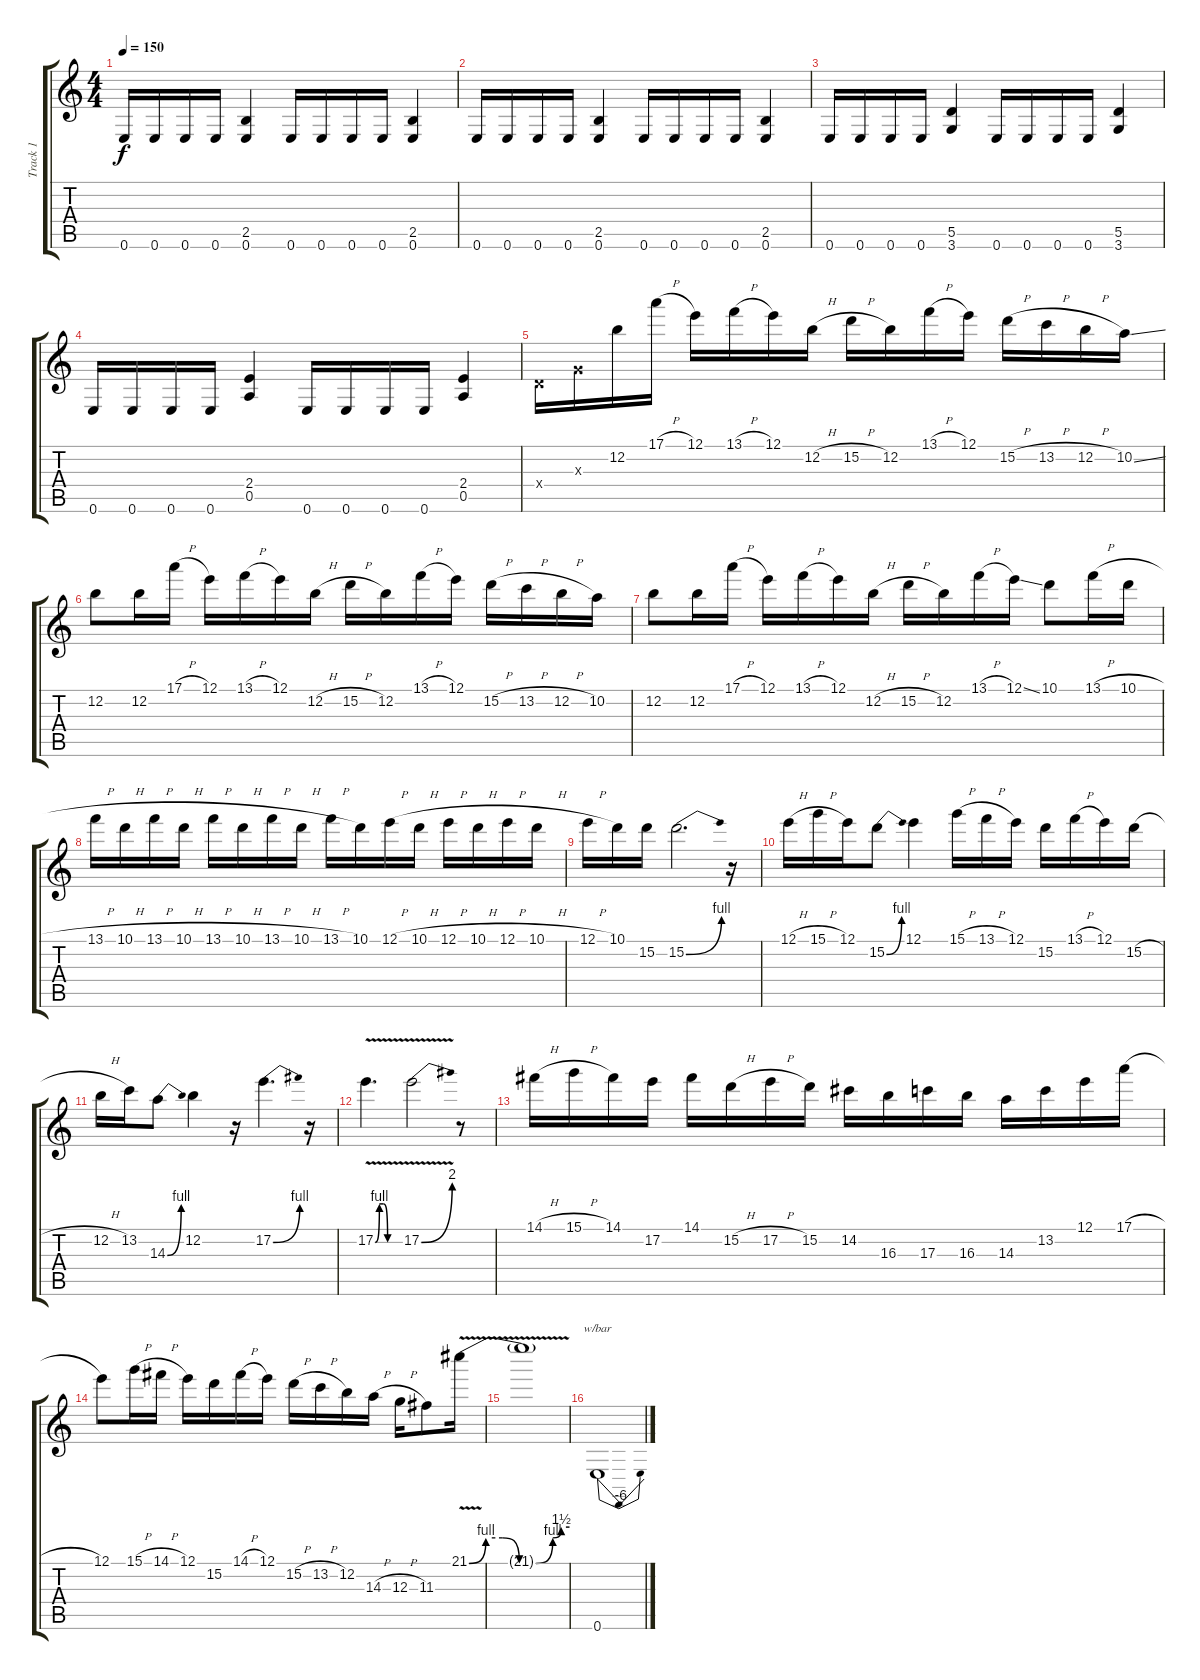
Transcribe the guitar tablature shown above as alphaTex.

\track ("Track 1" "Track 1") {instrument distortionguitar}
\staff {score tabs}
\tuning (E4 B3 G3 D3 A2 E2) {hide}
\ts (4 4)
\tempo 150
\clef g2
\ks c
0.6.16{dy f} 0.6.16 0.6.16 0.6.16 (2.5 0.6).4 0.6.16 0.6.16 0.6.16 0.6.16 (2.5 0.6).4 |
0.6.16 0.6.16 0.6.16 0.6.16 (2.5 0.6).4 0.6.16 0.6.16 0.6.16 0.6.16 (2.5 0.6).4 |
0.6.16 0.6.16 0.6.16 0.6.16 (5.5 3.6).4 0.6.16 0.6.16 0.6.16 0.6.16 (5.5 3.6).4 |
0.6.16 0.6.16 0.6.16 0.6.16 (2.4 0.5).4 0.6.16 0.6.16 0.6.16 0.6.16 (2.4 0.5).4 |
0.4{x}.16 0.3{x}.16 12.2.16 17.1{h}.16 12.1.16 13.1{h}.16 12.1.16 12.2{h}.16 15.2{h}.16 12.2.16 13.1{h}.16 12.1.16 15.2{h}.16 13.2{h}.16 12.2{h}.16 10.2{ss}.16 |
12.2.8 12.2.16 17.1{h}.16 12.1.16 13.1{h}.16 12.1.16 12.2{h}.16 15.2{h}.16 12.2.16 13.1{h}.16 12.1.16 15.2{h}.16 13.2{h}.16 12.2{h}.16 10.2.16 |
12.2.8 12.2.16 17.1{h}.16 12.1.16 13.1{h}.16 12.1.16 12.2{h}.16 15.2{h}.16 12.2.16 13.1{h}.16 12.1{ss}.16 10.1.8 13.1{h}.16 10.1{h}.16 |
13.1{h}.16 10.1{h}.16 13.1{h}.16 10.1{h}.16 13.1{h}.16 10.1{h}.16 13.1{h}.16 10.1{h}.16 13.1{h}.16 10.1.16 12.1{h}.16 10.1{h}.16 12.1{h}.16 10.1{h}.16 12.1{h}.16 10.1{h}.16 |
12.1{h}.16 10.1.16 15.2.16 15.2{be (bend 0 0 60 4)}.2{d} r.16 |
12.1{h}.16 15.1{h}.16 12.1.16 15.2{be (bend 0 0 60 4)}.8 12.1.4 15.1{h}.16 13.1{h}.16 12.1.16 15.2.16 13.1{h}.16 12.1.16 15.2{h}.16 |
12.2{h}.16 13.2.16 14.3{be (bend 0 0 60 4)}.8 12.2.4 r.16 17.2{be (bend 0 0 60 4)}.4{d} r.16 |
17.2{be (custom 0 0 10 4 20 4 30 0 60 0) v}.4{d} 17.2{be (bend 0 0 60 8) v}.2 r.8 |
14.1{h}.16 15.1{h}.16 14.1.16 17.2.16 14.1.16 15.2{h}.16 17.2{h}.16 15.2.16 14.2.16 16.3.16 17.3.16 16.3.16 14.3.16 13.2.16 12.1.16 17.1{h}.16 |
12.1.8 15.1{h}.16 14.1{h}.16 12.1.16 15.2.16 14.1{h}.16 12.1.16 15.2{h}.16 13.2{h}.16 12.2.16 14.3{h}.16 12.3{h}.16 11.3.8 21.1{be (custom 0 0 10 4 20 4 30 0 40 0 50 4 55 6 60 6) v}.16 |
21.1{t}.1 |
0.6.1{tbe (dip default 0 0 30 -24 60 0)}
